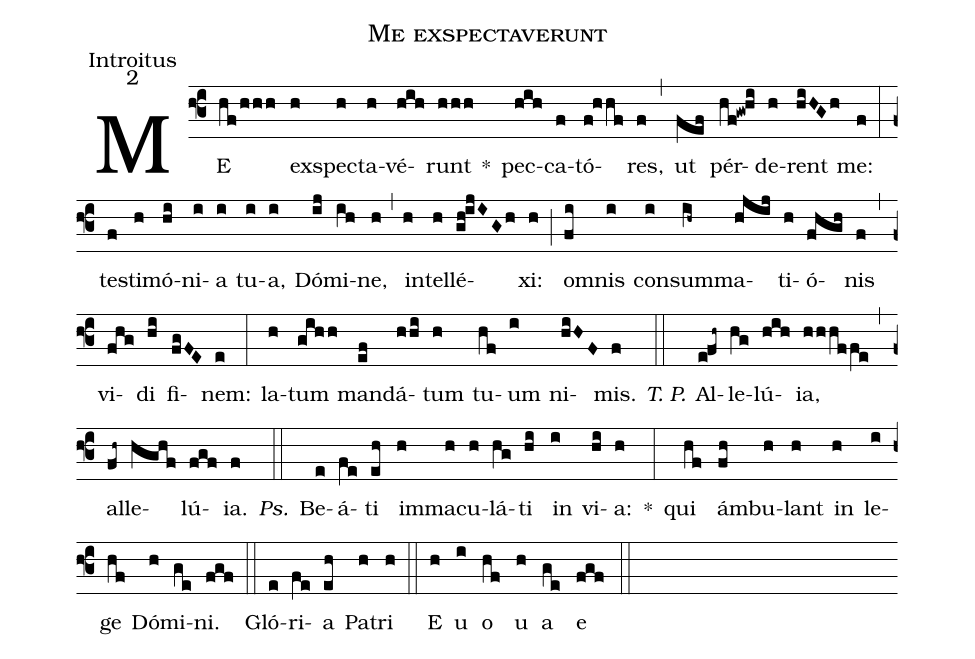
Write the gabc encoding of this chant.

name:Me exspectaverunt;
office-part:Introitus;
mode:2;
%%
(f3) ME(hf/hhh) ex(h)spe(h)cta(h)vé(hih)runt(hhh) *() pec(hih)ca(f)tó(f!hhf)res,(f) (,) ut(fef) pér(hf!gw!hi)de(h)rent(hiHGh) me:(f) (:) te(f)sti(h)mó(hi)ni(i)a(i) tu(i)a,(i) Dó(ij)mi(ih)ne,(h) (,) in(h)tel(h)lé(gh!ijIGh)xi:(h) (;) o(fi)mnis(i) con(i)sum(ih~)ma(hjij)ti(h)ó(fhgh)nis(f) (,) vi(fhg)di(hi) fi(fgFE)nem:(e) (:) la(h)tum(gihh) man(ef)dá(hhi)tum(h) tu(hf)um(i) ni(hiHF)mis.(f) <i>T. P.</i>(::) Al(e!fh~)le(hg)lú(hih)ia,(hhhffe) (,) al(fh~)le(hghf)lú(fgf)ia.(f) <i>Ps.</i>(::) Be(e)á(fe)ti(eh) im(h)ma(h)cu(h)lá(hg)ti(hi) in(i) vi(hi)a:(h) *(:) qui(hf) ám(fh)bu(h)lant(h) in(h) le(i)ge(hf) Dó(h)mi(ge)ni.(fgf) (::) Gló(e)ri(fe)a(eh) Pa(h)tri(h) (::) E(h) u(i) o(hf) u(h) a(ge) e(fgf) (::)
